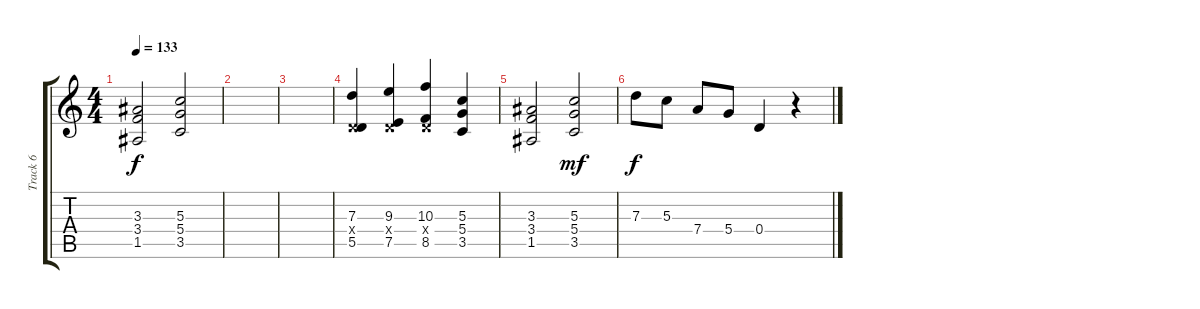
\track ("Track 6" "Track 6") {instrument distortionguitar}
\staff {score tabs}
\tuning (E4 B3 G3 D3 A2 E2) {hide}
\ts (4 4)
\tempo 133
\clef g2
\ks c
(3.3 3.4 1.5).2{dy f} (5.3 5.4 3.5).2 |
|
|
(7.3 0.4{x} 5.5).4 (9.3 0.4{x} 7.5).4 (10.3 0.4{x} 8.5).4 (5.3 5.4 3.5).4 |
(3.3 3.4 1.5).2 (5.3 5.4 3.5).2{dy mf} |
7.3.8{dy f} 5.3.8 7.4.8 5.4.8 0.4.4 r.4
